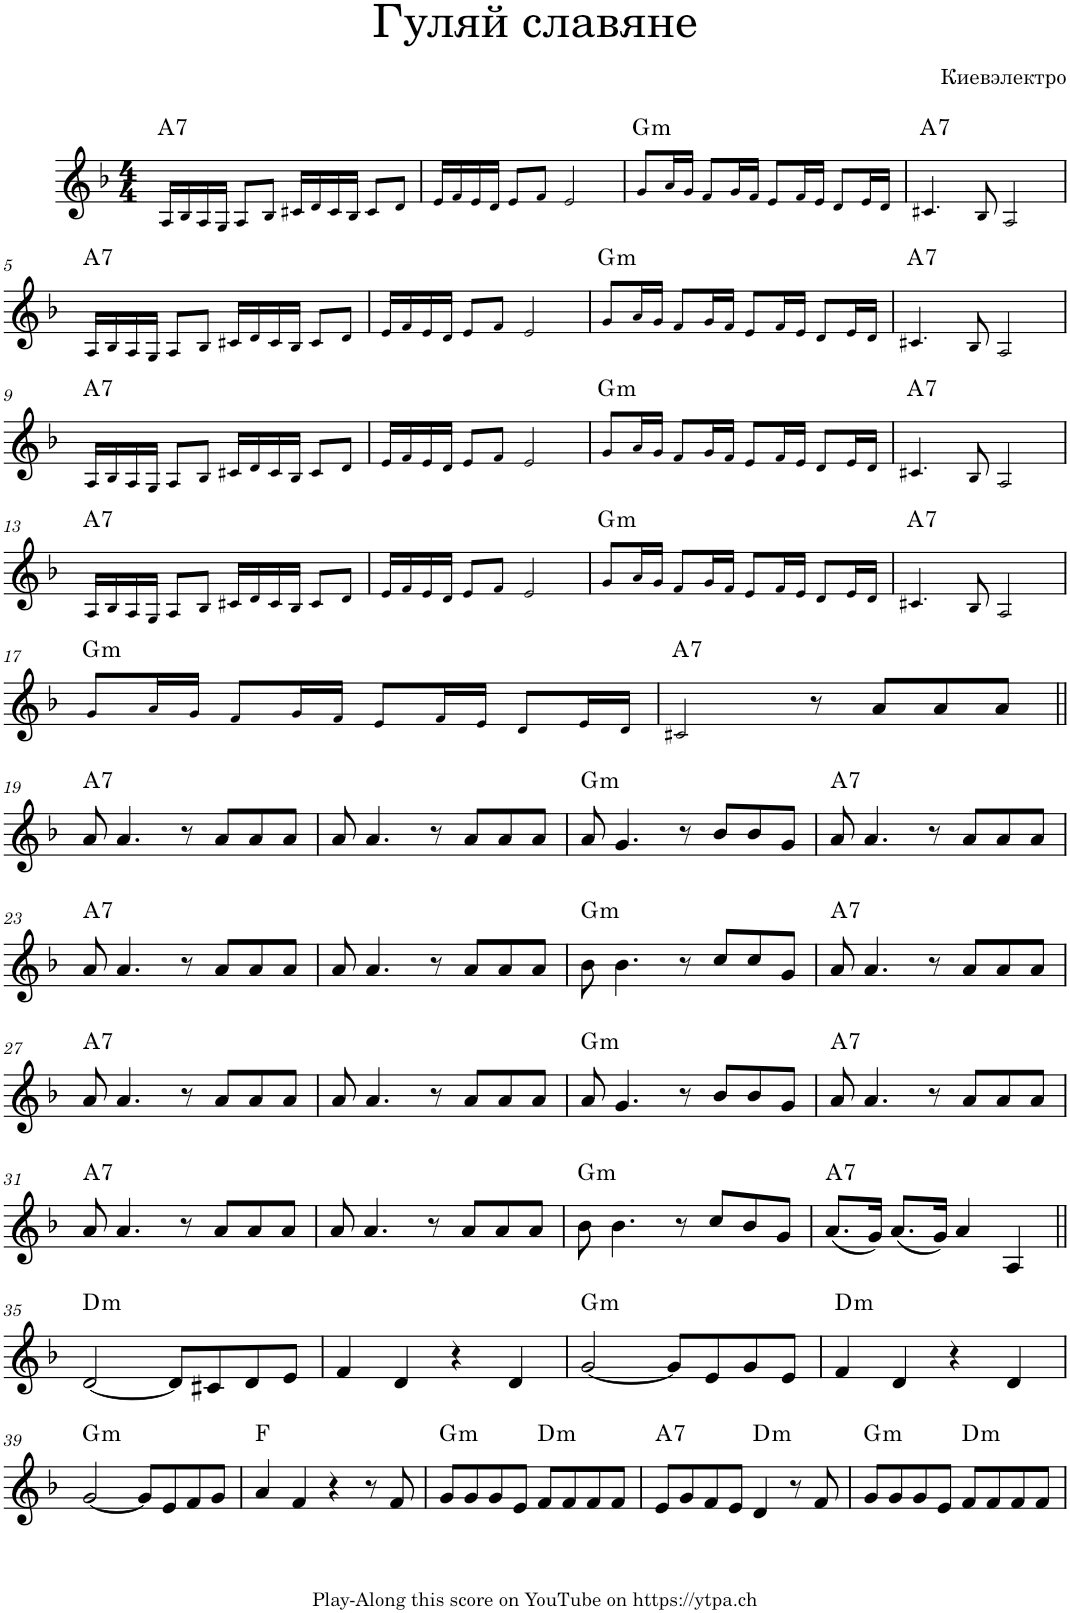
**kern	**harte
*part1	*part1
*staff1	*
*I"Piano	*
*I'Pno.	*
*clefG2	*
*k[b-]	*
*M4/4	*
=1	=1
!	!LO:H:kt=7
16A!/LL	A:7
16B-!/	.
16A!/	.
16G!/JJ	.
8A!/L	.
8B-!/J	.
16c#X!/LL	.
16d!/	.
16c#!/	.
16B-!/JJ	.
8c#!/L	.
8d!/J	.
=2	=2
16e!/LL	.
16f!/	.
16e!/	.
16d!/JJ	.
8e!/L	.
8f!/J	.
2e!/	.
=3	=3
!	!LO:H:kt=m
8g!/L	G:min
16a!/L	.
16g!/JJ	.
8f!/L	.
16g!/L	.
16f!/JJ	.
8e!/L	.
16f!/L	.
16e!/JJ	.
8d!/L	.
16e!/L	.
16d!/JJ	.
=4	=4
!	!LO:H:kt=7
4.c#X!/	A:7
8B-!/	.
2A!/	.
!!LO:LB:g=z
=5	=5
!	!LO:H:kt=7
16A!/LL	A:7
16B-!/	.
16A!/	.
16G!/JJ	.
8A!/L	.
8B-!/J	.
16c#X!/LL	.
16d!/	.
16c#!/	.
16B-!/JJ	.
8c#!/L	.
8d!/J	.
=6	=6
16e!/LL	.
16f!/	.
16e!/	.
16d!/JJ	.
8e!/L	.
8f!/J	.
2e!/	.
=7	=7
!	!LO:H:kt=m
8g!/L	G:min
16a!/L	.
16g!/JJ	.
8f!/L	.
16g!/L	.
16f!/JJ	.
8e!/L	.
16f!/L	.
16e!/JJ	.
8d!/L	.
16e!/L	.
16d!/JJ	.
=8	=8
!	!LO:H:kt=7
4.c#X!/	A:7
8B-!/	.
2A!/	.
!!LO:LB:g=z
=9	=9
!	!LO:H:kt=7
16A!/LL	A:7
16B-!/	.
16A!/	.
16G!/JJ	.
8A!/L	.
8B-!/J	.
16c#X!/LL	.
16d!/	.
16c#!/	.
16B-!/JJ	.
8c#!/L	.
8d!/J	.
=10	=10
16e!/LL	.
16f!/	.
16e!/	.
16d!/JJ	.
8e!/L	.
8f!/J	.
2e!/	.
=11	=11
!	!LO:H:kt=m
8g!/L	G:min
16a!/L	.
16g!/JJ	.
8f!/L	.
16g!/L	.
16f!/JJ	.
8e!/L	.
16f!/L	.
16e!/JJ	.
8d!/L	.
16e!/L	.
16d!/JJ	.
=12	=12
!	!LO:H:kt=7
4.c#X!/	A:7
8B-!/	.
2A!/	.
!!LO:LB:g=z
=13	=13
!	!LO:H:kt=7
16A!/LL	A:7
16B-!/	.
16A!/	.
16G!/JJ	.
8A!/L	.
8B-!/J	.
16c#X!/LL	.
16d!/	.
16c#!/	.
16B-!/JJ	.
8c#!/L	.
8d!/J	.
=14	=14
16e!/LL	.
16f!/	.
16e!/	.
16d!/JJ	.
8e!/L	.
8f!/J	.
2e!/	.
=15	=15
!	!LO:H:kt=m
8g!/L	G:min
16a!/L	.
16g!/JJ	.
8f!/L	.
16g!/L	.
16f!/JJ	.
8e!/L	.
16f!/L	.
16e!/JJ	.
8d!/L	.
16e!/L	.
16d!/JJ	.
=16	=16
!	!LO:H:kt=7
4.c#X!/	A:7
8B-!/	.
2A!/	.
!!LO:LB:g=z
=17	=17
!	!LO:H:kt=m
8g!/L	G:min
16a!/L	.
16g!/JJ	.
8f!/L	.
16g!/L	.
16f!/JJ	.
8e!/L	.
16f!/L	.
16e!/JJ	.
8d!/L	.
16e!/L	.
16d!/JJ	.
=18	=18
!	!LO:H:kt=7
2c#X!/	A:7
8r	.
8a/L	.
8a/	.
8a/J	.
!!LO:LB:g=z
=19||	=19||
!	!LO:H:kt=7
8a/	A:7
4.a/	.
8r	.
8a/L	.
8a/	.
8a/J	.
=20	=20
8a/	.
4.a/	.
8r	.
8a/L	.
8a/	.
8a/J	.
=21	=21
!	!LO:H:kt=m
8a/	G:min
4.g/	.
8r	.
8b-/L	.
8b-/	.
8g/J	.
=22	=22
!	!LO:H:kt=7
8a/	A:7
4.a/	.
8r	.
8a/L	.
8a/	.
8a/J	.
!!LO:LB:g=z
=23	=23
!	!LO:H:kt=7
8a/	A:7
4.a/	.
8r	.
8a/L	.
8a/	.
8a/J	.
=24	=24
8a/	.
4.a/	.
8r	.
8a/L	.
8a/	.
8a/J	.
=25	=25
!	!LO:H:kt=m
8b-\	G:min
4.b-\	.
8r	.
8cc/L	.
8cc/	.
8g/J	.
=26	=26
!	!LO:H:kt=7
8a/	A:7
4.a/	.
8r	.
8a/L	.
8a/	.
8a/J	.
!!LO:LB:g=z
=27	=27
!	!LO:H:kt=7
8a/	A:7
4.a/	.
8r	.
8a/L	.
8a/	.
8a/J	.
=28	=28
8a/	.
4.a/	.
8r	.
8a/L	.
8a/	.
8a/J	.
=29	=29
!	!LO:H:kt=m
8a/	G:min
4.g/	.
8r	.
8b-/L	.
8b-/	.
8g/J	.
=30	=30
!	!LO:H:kt=7
8a/	A:7
4.a/	.
8r	.
8a/L	.
8a/	.
8a/J	.
!!LO:LB:g=z
=31	=31
!	!LO:H:kt=7
8a/	A:7
4.a/	.
8r	.
8a/L	.
8a/	.
8a/J	.
=32	=32
8a/	.
4.a/	.
8r	.
8a/L	.
8a/	.
8a/J	.
=33	=33
!	!LO:H:kt=m
8b-\	G:min
4.b-\	.
8r	.
8cc/L	.
8b-/	.
8g/J	.
=34	=34
!	!LO:H:kt=7
(8.a/L	A:7
16g/Jk)	.
(8.a/L	.
16g/Jk)	.
4a/	.
4A/	.
!!LO:LB:g=z
=35||	=35||
!	!LO:H:kt=m
[2d/	D:min
8d/L]	.
8c#X/	.
8d/	.
8e/J	.
=36	=36
4f/	.
4d/	.
4r	.
4d/	.
=37	=37
!	!LO:H:kt=m
[2g/	G:min
8g/L]	.
8e/	.
8g/	.
8e/J	.
=38	=38
!	!LO:H:kt=m
4f/	D:min
4d/	.
4r	.
4d/	.
!!LO:LB:g=z
=39	=39
!	!LO:H:kt=m
[2g/	G:min
8g/L]	.
8e/	.
8f/	.
8g/J	.
=40	=40
4a/	F:maj
4f/	.
4r	.
8r	.
8f/	.
=41	=41
!	!LO:H:kt=m
8g/L	G:min
8g/	.
8g/	.
8e/J	.
!	!LO:H:kt=m
8f/L	D:min
8f/	.
8f/	.
8f/J	.
=42	=42
!	!LO:H:kt=7
8e/L	A:7
8g/	.
8f/	.
8e/J	.
!	!LO:H:kt=m
4d/	D:min
8r	.
8f/	.
=43	=43
!	!LO:H:kt=m
8g/L	G:min
8g/	.
8g/	.
8e/J	.
!	!LO:H:kt=m
8f/L	D:min
8f/	.
8f/	.
8f/J	.
=	=
*-	*-
